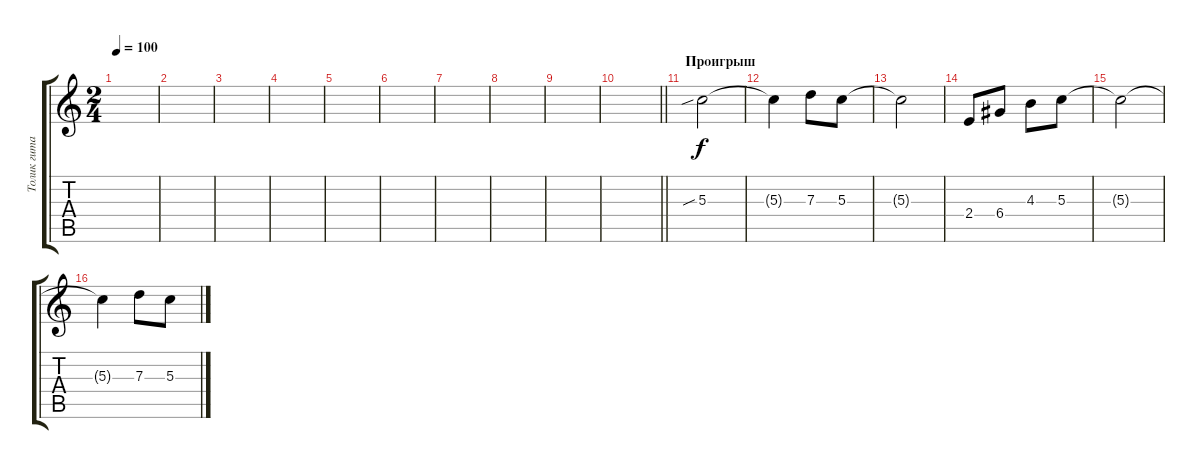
\track ("Толик гитара" "Толик гита") {instrument distortionguitar}
\staff {score tabs}
\tuning (E4 B3 G3 D3 A2 E2) {hide}
\ts (2 4)
\tempo 100
\clef g2
\ks c
|
|
|
|
|
|
|
|
|
\barLineRight lightlight
|
\section ("" "Проигрыш")
5.3{sib}.2 |
5.3{t}.4 7.3.8 5.3.8 |
5.3{t}.2 |
2.4.8 6.4.8 4.3.8 5.3.8 |
5.3{t}.2 |
5.3{t}.4 7.3.8 5.3.8
